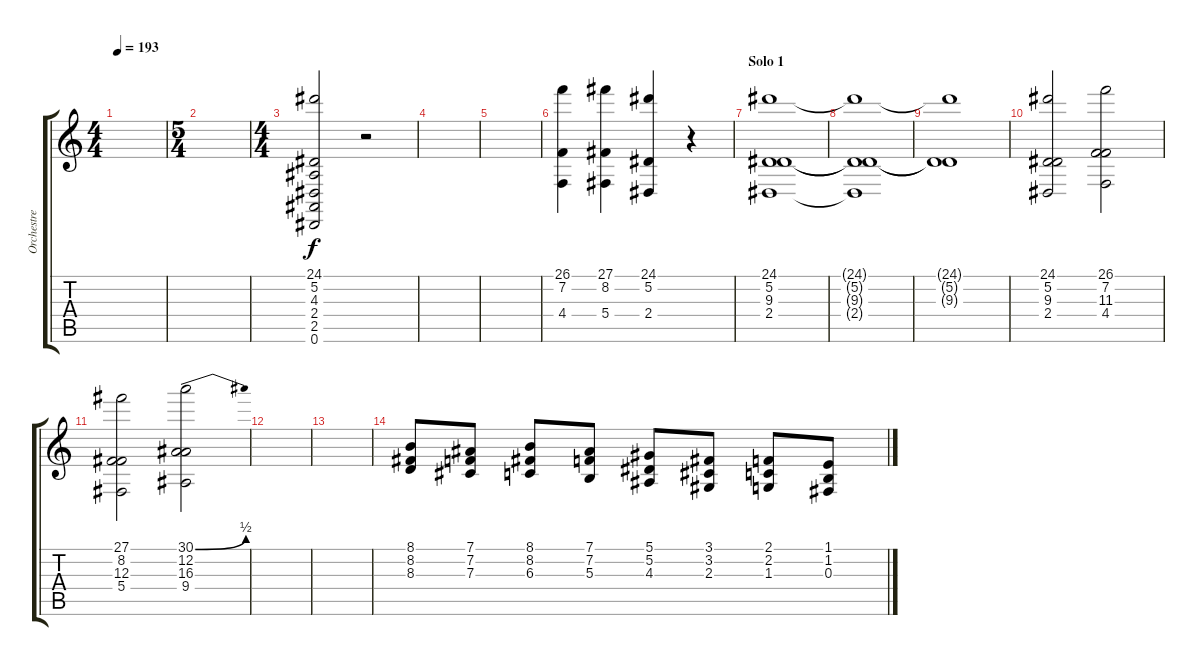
\track ("Orchestre" "Orchestre") {instrument violin}
\staff {score tabs}
\tuning (Eb4 Bb3 Gb3 Db3 Ab2 Eb2) {hide}
\ts (4 4)
\tempo 193
\clef g2
\ks c
|
\ts (5 4)
|
\ts (4 4)
(24.1 5.2 4.3 2.4 2.5 0.6).2 r.2 |
|
|
(26.1 7.2 4.4).4 (27.1 8.2 5.4).4 (24.1 5.2 2.4).4 r.4 |
\section ("" "Solo 1")
(24.1 5.2 9.3 2.4).1 |
(24.1{t} 5.2{t} 9.3{t} 2.4{t}).1 |
(24.1{t} 5.2{t} 9.3{t}).1 |
(24.1 5.2 9.3 2.4).2 (26.1 7.2 11.3 4.4).2 |
(27.1 8.2 12.3 5.4).2 (30.1{be (bend 0 0 60 2)} 12.2 16.3 9.4).2 |
|
|
(8.1 8.2 8.3).8 (7.1 7.2 7.3).8 (8.1 8.2 6.3).8 (7.1 7.2 5.3).8 (5.1 5.2 4.3).8 (3.1 3.2 2.3).8 (2.1 2.2 1.3).8 (1.1 1.2 0.3).8
